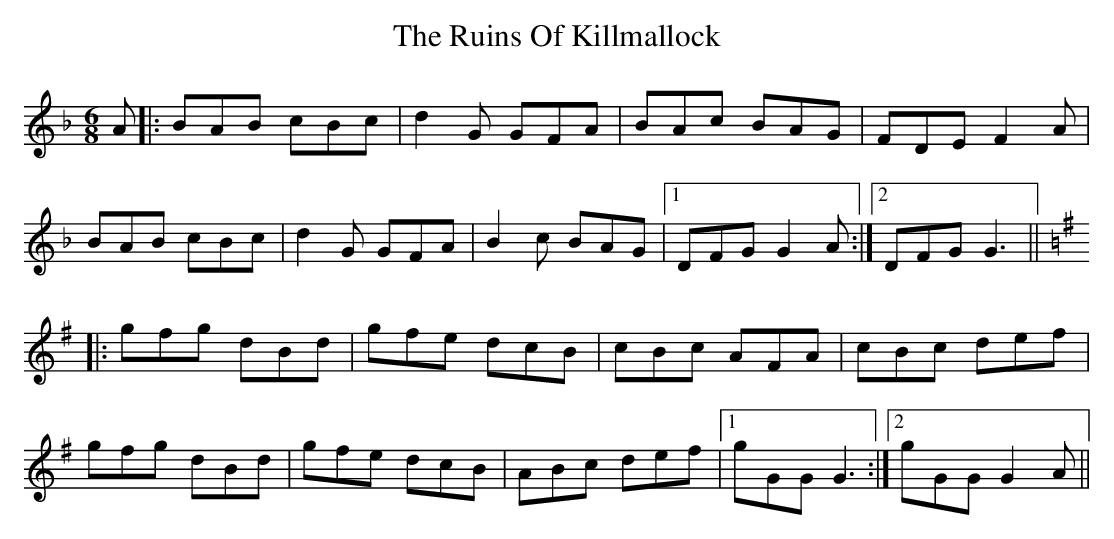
X:1
T: The Ruins Of Killmallock
M: 6/8
L: 1/8
K: Gdor
A|:BAB cBc|d2G GFA|BAc BAG|FDE F2A|
BAB cBc|d2G GFA|B2c BAG|1 DFG G2A:|2 DFG G3||
K: Gmaj
|:gfg dBd|gfe dcB|cBc AFA|cBc def|
gfg dBd|gfe dcB|ABc def|1 gGG G3:|2 gGG G2A||
